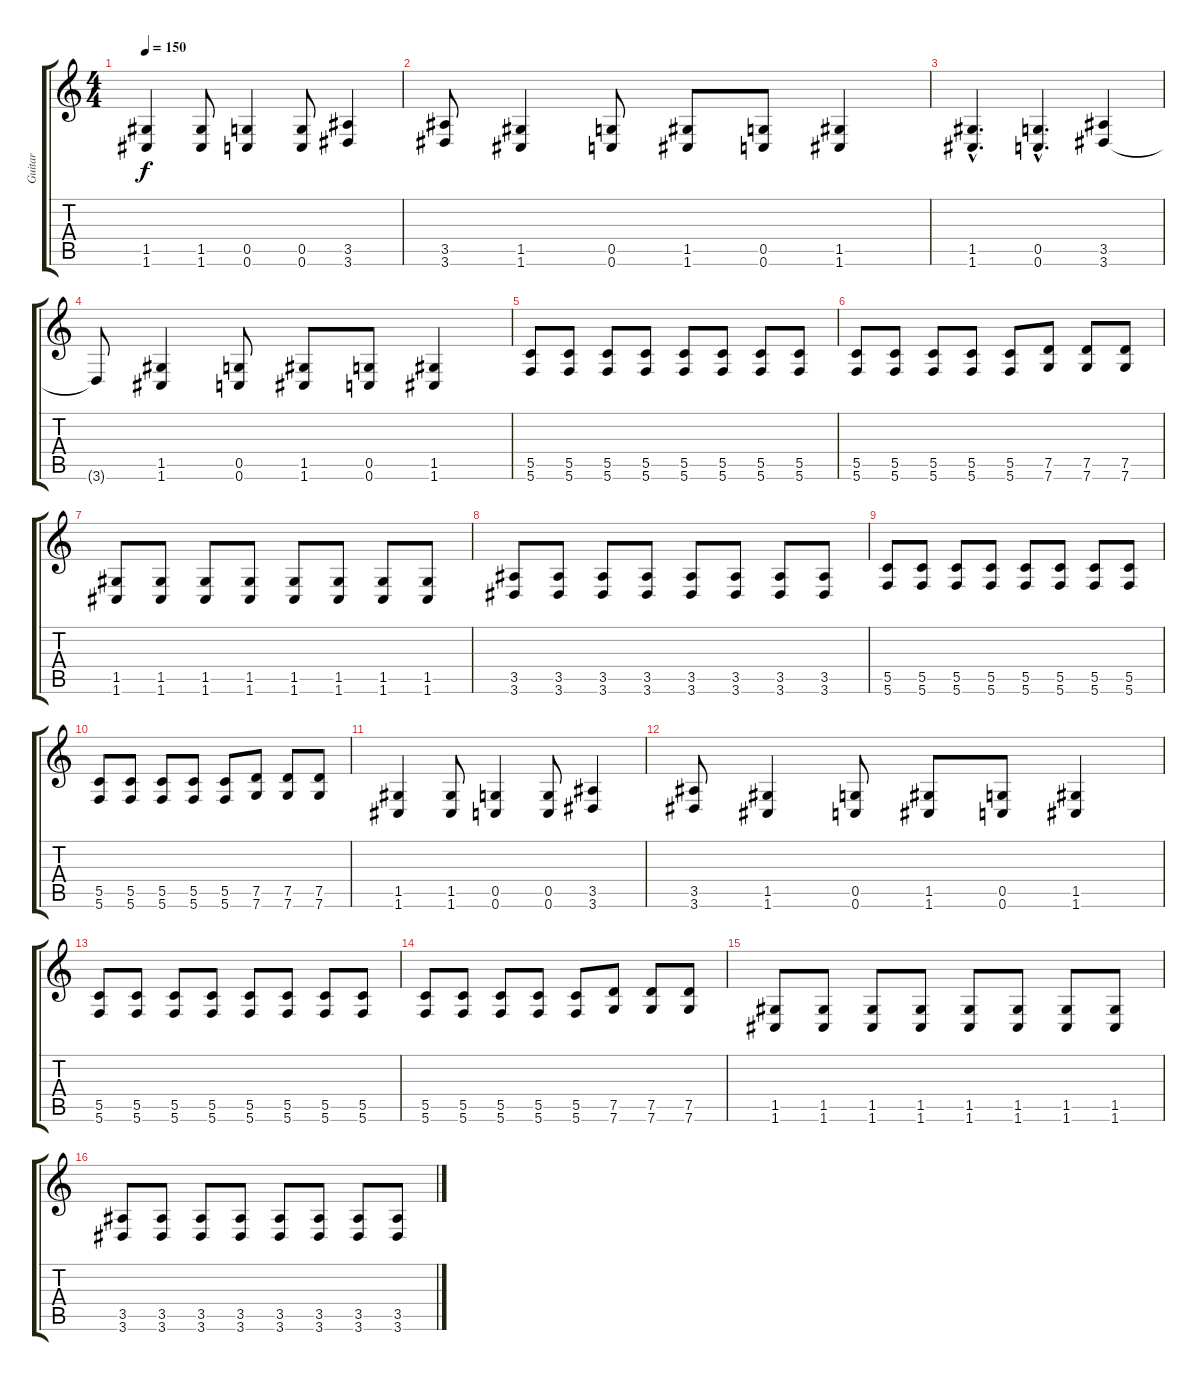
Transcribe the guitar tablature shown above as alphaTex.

\track ("Guitar" "Guitar") {instrument distortionguitar}
\staff {score tabs}
\tuning (D4 A3 F3 C3 G2 C2) {hide}
\ts (4 4)
\tempo 150
\clef g2
\ks c
(1.5 1.6).4{dy f} (1.5 1.6).8 (0.5 0.6).4 (0.5 0.6).8 (3.5 3.6).4 |
(3.5 3.6).8 (1.5 1.6).4 (0.5 0.6).8 (1.5 1.6).8 (0.5 0.6).8 (1.5 1.6).4 |
(1.5{hac} 1.6{hac}).4{d} (0.5{hac} 0.6{hac}).4{d} (3.5 3.6).4 |
3.6{t}.8 (1.5 1.6).4 (0.5 0.6).8 (1.5 1.6).8 (0.5 0.6).8 (1.5 1.6).4 |
(5.5 5.6).8 (5.5 5.6).8 (5.5 5.6).8 (5.5 5.6).8 (5.5 5.6).8 (5.5 5.6).8 (5.5 5.6).8 (5.5 5.6).8 |
(5.5 5.6).8 (5.5 5.6).8 (5.5 5.6).8 (5.5 5.6).8 (5.5 5.6).8 (7.5 7.6).8 (7.5 7.6).8 (7.5 7.6).8 |
(1.5 1.6).8 (1.5 1.6).8 (1.5 1.6).8 (1.5 1.6).8 (1.5 1.6).8 (1.5 1.6).8 (1.5 1.6).8 (1.5 1.6).8 |
(3.5 3.6).8 (3.5 3.6).8 (3.5 3.6).8 (3.5 3.6).8 (3.5 3.6).8 (3.5 3.6).8 (3.5 3.6).8 (3.5 3.6).8 |
(5.5 5.6).8 (5.5 5.6).8 (5.5 5.6).8 (5.5 5.6).8 (5.5 5.6).8 (5.5 5.6).8 (5.5 5.6).8 (5.5 5.6).8 |
(5.5 5.6).8 (5.5 5.6).8 (5.5 5.6).8 (5.5 5.6).8 (5.5 5.6).8 (7.5 7.6).8 (7.5 7.6).8 (7.5 7.6).8 |
(1.5 1.6).4 (1.5 1.6).8 (0.5 0.6).4 (0.5 0.6).8 (3.5 3.6).4 |
(3.5 3.6).8 (1.5 1.6).4 (0.5 0.6).8 (1.5 1.6).8 (0.5 0.6).8 (1.5 1.6).4 |
(5.5 5.6).8 (5.5 5.6).8 (5.5 5.6).8 (5.5 5.6).8 (5.5 5.6).8 (5.5 5.6).8 (5.5 5.6).8 (5.5 5.6).8 |
(5.5 5.6).8 (5.5 5.6).8 (5.5 5.6).8 (5.5 5.6).8 (5.5 5.6).8 (7.5 7.6).8 (7.5 7.6).8 (7.5 7.6).8 |
(1.5 1.6).8 (1.5 1.6).8 (1.5 1.6).8 (1.5 1.6).8 (1.5 1.6).8 (1.5 1.6).8 (1.5 1.6).8 (1.5 1.6).8 |
(3.5 3.6).8 (3.5 3.6).8 (3.5 3.6).8 (3.5 3.6).8 (3.5 3.6).8 (3.5 3.6).8 (3.5 3.6).8 (3.5 3.6).8
